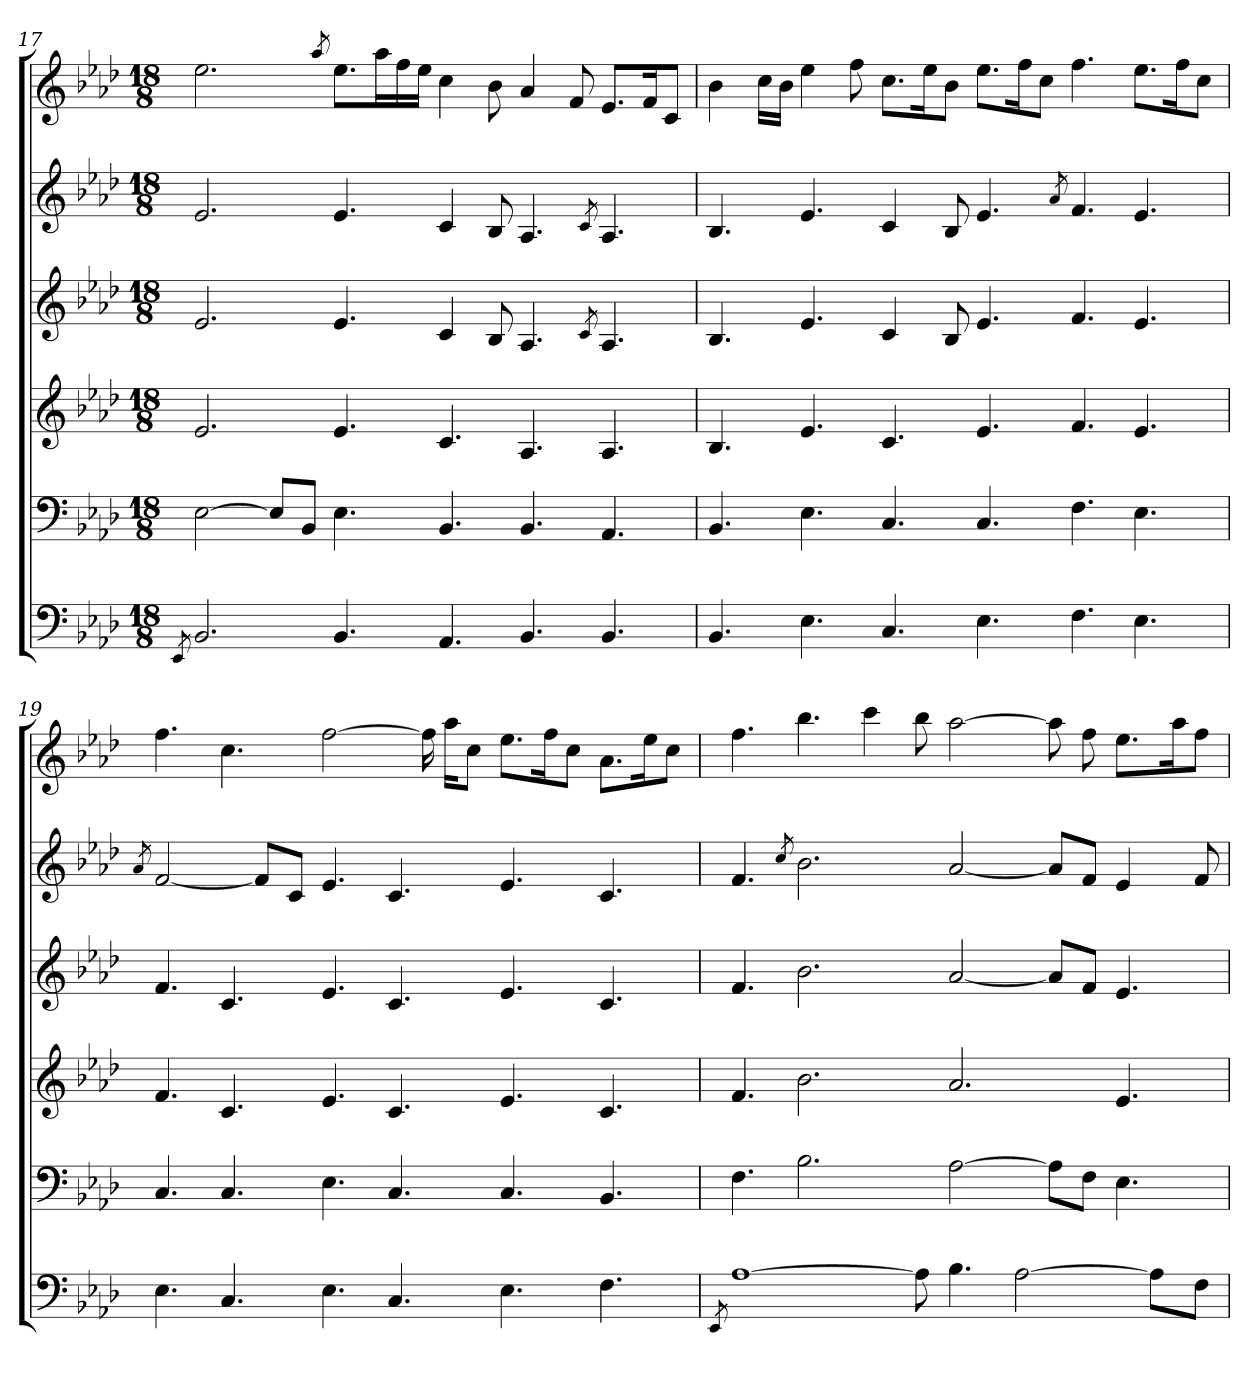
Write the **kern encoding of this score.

**kern	**kern	**kern	**kern	**kern	**kern
*part6	*part5	*part4	*part3	*part2	*part1
*staff6	*staff5	*staff4	*staff3	*staff2	*staff1
*clefF4	*clefF4	*clefG2	*clefG2	*clefG2	*clefG2
*k[b-e-a-d-]	*k[b-e-a-d-]	*k[b-e-a-d-]	*k[b-e-a-d-]	*k[b-e-a-d-]	*k[b-e-a-d-]
*M18/8	*M18/8	*M18/8	*M18/8	*M18/8	*M18/8
=17	=17	=17	=17	=17	=17
8qEE-	.	.	.	.	.
2.BB-	[2E-	2.e-	2.e-	2.e-	2.ee-
.	8E-/L]	.	.	.	.
.	8BB-/J	.	.	.	.
.	.	.	.	.	8qaa-
4.BB-	4.E-	4.e-	4.e-	4.e-	8.ee-\L
.	.	.	.	.	16aa-\L
.	.	.	.	.	16ff\
.	.	.	.	.	16ee-\JJ
4.AA-	4.BB-	4.c	4c	4c	4cc
.	.	.	8B-	8B-	8b-
4.BB-	4.BB-	4.A-	4.A-	4.A-	4a-
.	.	.	.	.	8f
.	.	.	8qc	8qc	.
4.BB-	4.AA-	4.A-	4.A-	4.A-	8.e-/L
.	.	.	.	.	16f/K
.	.	.	.	.	8c/J
=18	=18	=18	=18	=18	=18
4.BB-	4.BB-	4.B-	4.B-	4.B-	4b-
.	.	.	.	.	16cc\LL
.	.	.	.	.	16b-\JJ
4.E-	4.E-	4.e-	4.e-	4.e-	4ee-
.	.	.	.	.	8ff
4.C	4.C	4.c	4c	4c	8.cc\L
.	.	.	.	.	16ee-\K
.	.	.	8B-	8B-	8b-\J
4.E-	4.C	4.e-	4.e-	4.e-	8.ee-\L
.	.	.	.	.	16ff\K
.	.	.	.	.	8cc\J
.	.	.	.	8qa-	.
4.F	4.F	4.f	4.f	4.f	4.ff
4.E-	4.E-	4.e-	4.e-	4.e-	8.ee-\L
.	.	.	.	.	16ff\K
.	.	.	.	.	8cc\J
=19	=19	=19	=19	=19	=19
.	.	.	.	8qa-	.
4.E-	4.C	4.f	4.f	[2f	4.ff
4.C	4.C	4.c	4.c	.	4.cc
.	.	.	.	8f/L]	.
.	.	.	.	8c/J	.
4.E-	4.E-	4.e-	4.e-	4.e-	[2ff
4.C	4.C	4.c	4.c	4.c	.
.	.	.	.	.	16ff]
.	.	.	.	.	16aa-\KL
.	.	.	.	.	8cc\J
4.E-	4.C	4.e-	4.e-	4.e-	8.ee-\L
.	.	.	.	.	16ff\K
.	.	.	.	.	8cc\J
4.F	4.BB-	4.c	4.c	4.c	8.a-\L
.	.	.	.	.	16ee-\K
.	.	.	.	.	8cc\J
=20	=20	=20	=20	=20	=20
8qEE-	.	.	.	.	.
[1A-	4.F	4.f	4.f	4.f	4.ff
.	.	.	.	8qcc	.
.	2.B-	2.b-	2.b-	2.b-	4.bb-
.	.	.	.	.	4ccc
8A-]	.	.	.	.	8bb-
4.B-	[2A-	2.a-	[2a-	[2a-	[2aa-
[2A-	.	.	.	.	.
.	8A-\L]	.	8a-/L]	8a-/L]	8aa-]
.	8F\J	.	8f/J	8f/J	8ff
.	4.E-	4.e-	4.e-	4e-	8.ee-\L
8A-\L]	.	.	.	.	.
.	.	.	.	.	16aa-\K
8F\J	.	.	.	8f	8ff\J
=	=	=	=	=	=
*-	*-	*-	*-	*-	*-
